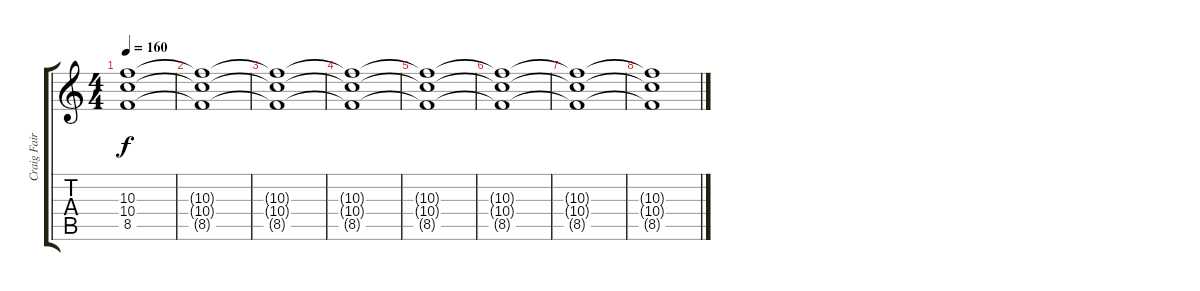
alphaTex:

\track ("Craig Fairbaugh Guitar 1" "Craig Fair") {instrument overdrivenguitar}
\staff {score tabs}
\tuning (E4 B3 G3 D3 A2 E2) {hide}
\ts (4 4)
\tempo 160
\clef g2
\ks c
(10.3 10.4 8.5).1{dy f} |
(10.3{t} 10.4{t} 8.5{t}).1 |
(10.3{t} 10.4{t} 8.5{t}).1 |
(10.3{t} 10.4{t} 8.5{t}).1 |
(10.3{t} 10.4{t} 8.5{t}).1 |
(10.3{t} 10.4{t} 8.5{t}).1 |
(10.3{t} 10.4{t} 8.5{t}).1 |
(10.3{t} 10.4{t} 8.5{t}).1
